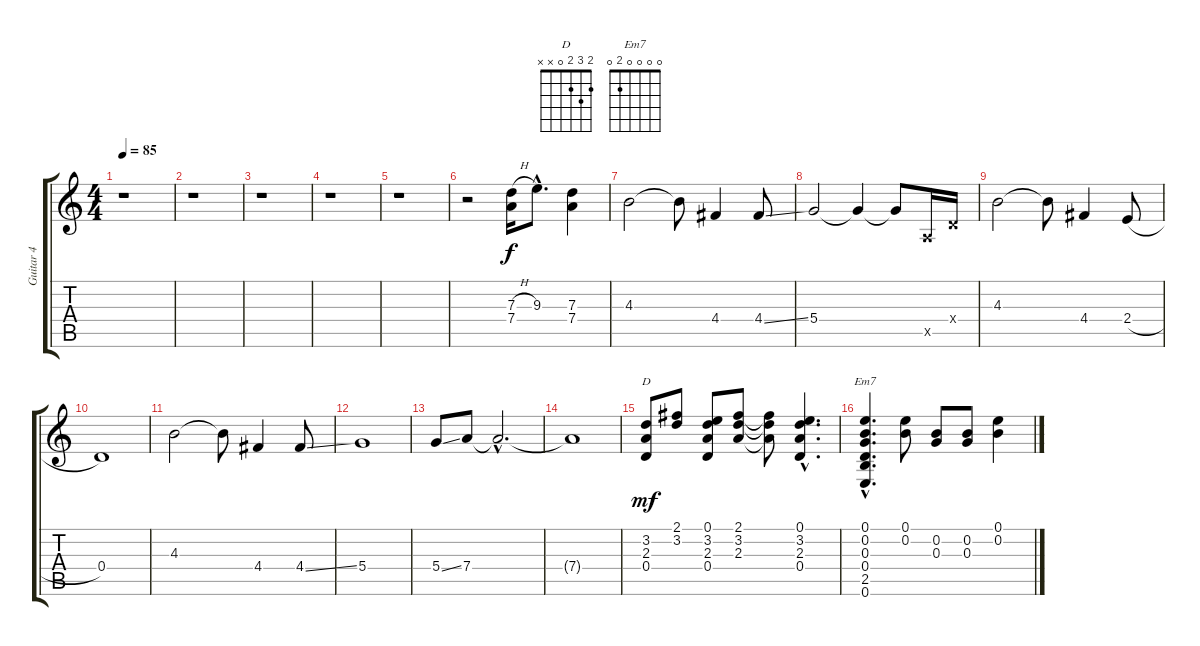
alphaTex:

\track ("Guitar 4" "Guitar 4") {instrument distortionguitar}
\staff {score tabs}
\tuning (E4 B3 G3 D3 A2 E2) {hide}
\chord ("D" 2 3 2 0 x x)
\chord ("Em7" 0 0 0 0 2 0)
\ts (4 4)
\tempo 85
\clef g2
\ks c
r.1{dy f} |
r.1 |
r.1 |
r.1 |
r.1 |
r.2 (7.3{h} 7.4).16 9.3{hac}.8{d} (7.3 7.4).4 |
4.3.2 4.3{t}.8 4.4.4 4.4{ss}.8 |
5.4.2 5.4{t}.4 5.4{t}.8 0.5{x}.16 0.4{x}.16 |
4.3.2 4.3{t}.8 4.4.4 2.4{h}.8 |
0.4.1 |
4.3.2 4.3{t}.8 4.4.4 4.4{ss}.8 |
5.4.1 |
5.4{ss}.8 7.4.8 7.4{hac t}.2{d} |
7.4{t}.1 |
(3.2 2.3 0.4).8{ch "D" dy mf} (2.1 3.2).8 (0.1 3.2 2.3 0.4).8 (2.1 3.2 2.3).8 (2.1{t} 3.2{t} 2.3{t}).8 (0.1{hac} 3.2{hac} 2.3{hac} 0.4{hac}).4{d} |
(0.1{hac} 0.2{hac} 0.3{hac} 0.4{hac} 2.5{hac} 0.6{hac}).4{d ch "Em7"} (0.1 0.2).8 (0.2 0.3).8 (0.2 0.3).8 (0.1 0.2).4
